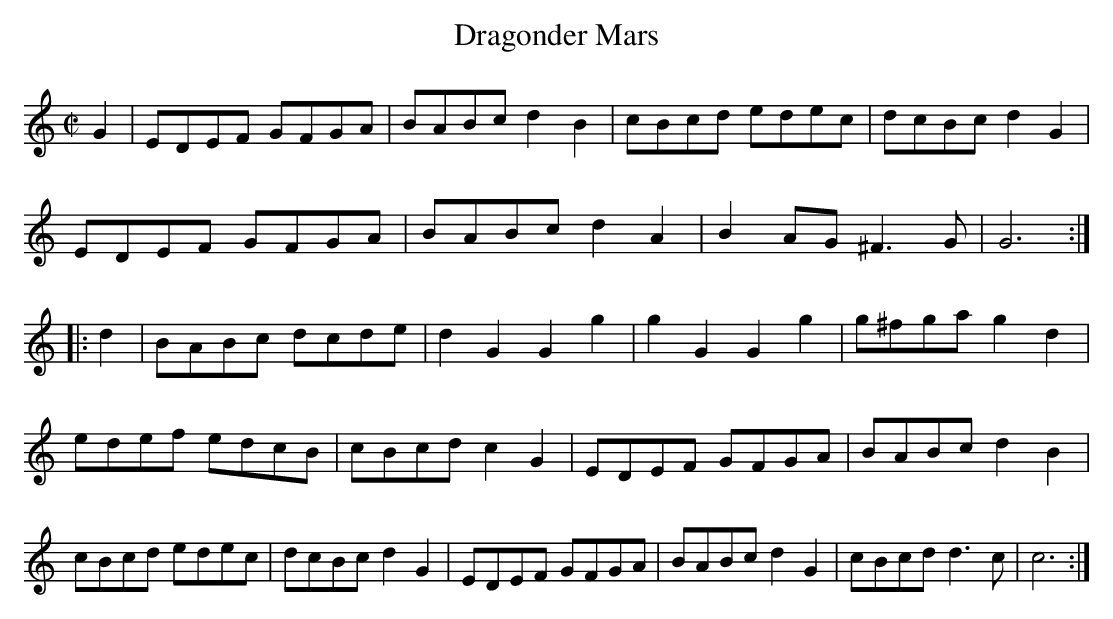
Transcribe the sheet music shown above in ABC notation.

X:1
T:Dragonder Mars
M:C|
K:Cmaj
G2|EDEF GFGA|BABcd2B2|cBcd edec|dcBcd2G2|
EDEF GFGA|BABcd2A2|B2AG^F3G|G6:|
|:d2|BABc dcde|d2G2G2g2|g2G2G2g2|g^fgag2d2|
edef edcB|cBcdc2G2|EDEF GFGA|BABcd2B2|
cBcd edec|dcBcd2G2|EDEF GFGA|BABcd2G2|cBcdd3c|c6:|
